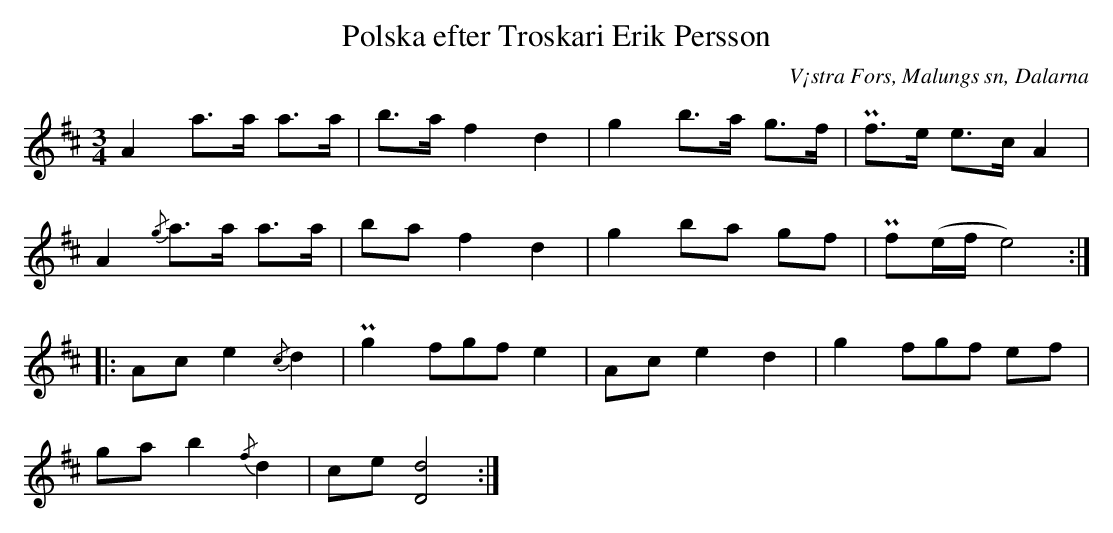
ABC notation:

X:1
T:Polska efter Troskari Erik Persson
O:V¡stra Fors, Malungs sn, Dalarna
L:1/8
M:3/4
K:D
A2 a>a a>a | b>a f2 d2 | g2 b>a g>f | Pf>e e>c A2 |
A2 {/g}a>a a>a | ba f2 d2 | g2 ba gf | Pf(e/f/ e4) ::
Ac e2 {/c}d2 | Pg2 (3fgf e2 | Ac e2 d2 | g2 (3fgf ef |
ga b2 {/f}d2 | ce [dD]4 :|
